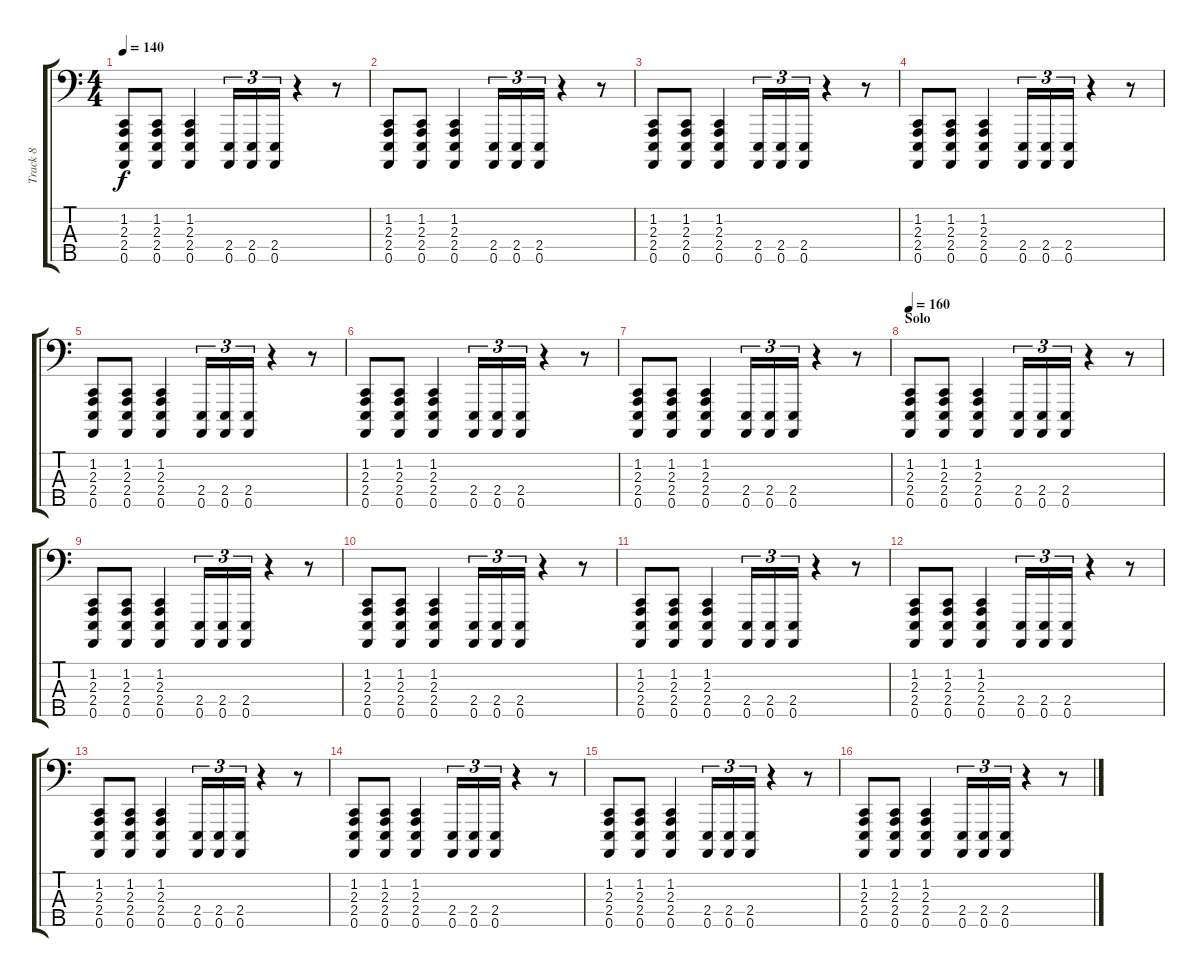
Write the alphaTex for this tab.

\track ("Track 8" "Track 8") {instrument timpani}
\staff {score tabs}
\tuning (E2 B1 G1 D1 A0) {hide}
\ts (4 4)
\tempo 140
\clef f4
\ks c
(1.2 2.3 2.4 0.5).8{dy f} (1.2 2.3 2.4 0.5).8 (1.2 2.3 2.4 0.5).4 (2.4 0.5).16{tu (3 2)} (2.4 0.5).16{tu (3 2)} (2.4 0.5).16{tu (3 2)} r.4 r.8 |
(1.2 2.3 2.4 0.5).8 (1.2 2.3 2.4 0.5).8 (1.2 2.3 2.4 0.5).4 (2.4 0.5).16{tu (3 2)} (2.4 0.5).16{tu (3 2)} (2.4 0.5).16{tu (3 2)} r.4 r.8 |
(1.2 2.3 2.4 0.5).8 (1.2 2.3 2.4 0.5).8 (1.2 2.3 2.4 0.5).4 (2.4 0.5).16{tu (3 2)} (2.4 0.5).16{tu (3 2)} (2.4 0.5).16{tu (3 2)} r.4 r.8 |
(1.2 2.3 2.4 0.5).8 (1.2 2.3 2.4 0.5).8 (1.2 2.3 2.4 0.5).4 (2.4 0.5).16{tu (3 2)} (2.4 0.5).16{tu (3 2)} (2.4 0.5).16{tu (3 2)} r.4 r.8 |
(1.2 2.3 2.4 0.5).8 (1.2 2.3 2.4 0.5).8 (1.2 2.3 2.4 0.5).4 (2.4 0.5).16{tu (3 2)} (2.4 0.5).16{tu (3 2)} (2.4 0.5).16{tu (3 2)} r.4 r.8 |
(1.2 2.3 2.4 0.5).8 (1.2 2.3 2.4 0.5).8 (1.2 2.3 2.4 0.5).4 (2.4 0.5).16{tu (3 2)} (2.4 0.5).16{tu (3 2)} (2.4 0.5).16{tu (3 2)} r.4 r.8 |
(1.2 2.3 2.4 0.5).8 (1.2 2.3 2.4 0.5).8 (1.2 2.3 2.4 0.5).4 (2.4 0.5).16{tu (3 2)} (2.4 0.5).16{tu (3 2)} (2.4 0.5).16{tu (3 2)} r.4 r.8 |
\section ("" "Solo")
\tempo 160
(1.2 2.3 2.4 0.5).8 (1.2 2.3 2.4 0.5).8 (1.2 2.3 2.4 0.5).4 (2.4 0.5).16{tu (3 2)} (2.4 0.5).16{tu (3 2)} (2.4 0.5).16{tu (3 2)} r.4 r.8 |
(1.2 2.3 2.4 0.5).8 (1.2 2.3 2.4 0.5).8 (1.2 2.3 2.4 0.5).4 (2.4 0.5).16{tu (3 2)} (2.4 0.5).16{tu (3 2)} (2.4 0.5).16{tu (3 2)} r.4 r.8 |
(1.2 2.3 2.4 0.5).8 (1.2 2.3 2.4 0.5).8 (1.2 2.3 2.4 0.5).4 (2.4 0.5).16{tu (3 2)} (2.4 0.5).16{tu (3 2)} (2.4 0.5).16{tu (3 2)} r.4 r.8 |
(1.2 2.3 2.4 0.5).8 (1.2 2.3 2.4 0.5).8 (1.2 2.3 2.4 0.5).4 (2.4 0.5).16{tu (3 2)} (2.4 0.5).16{tu (3 2)} (2.4 0.5).16{tu (3 2)} r.4 r.8 |
(1.2 2.3 2.4 0.5).8 (1.2 2.3 2.4 0.5).8 (1.2 2.3 2.4 0.5).4 (2.4 0.5).16{tu (3 2)} (2.4 0.5).16{tu (3 2)} (2.4 0.5).16{tu (3 2)} r.4 r.8 |
(1.2 2.3 2.4 0.5).8 (1.2 2.3 2.4 0.5).8 (1.2 2.3 2.4 0.5).4 (2.4 0.5).16{tu (3 2)} (2.4 0.5).16{tu (3 2)} (2.4 0.5).16{tu (3 2)} r.4 r.8 |
(1.2 2.3 2.4 0.5).8 (1.2 2.3 2.4 0.5).8 (1.2 2.3 2.4 0.5).4 (2.4 0.5).16{tu (3 2)} (2.4 0.5).16{tu (3 2)} (2.4 0.5).16{tu (3 2)} r.4 r.8 |
(1.2 2.3 2.4 0.5).8 (1.2 2.3 2.4 0.5).8 (1.2 2.3 2.4 0.5).4 (2.4 0.5).16{tu (3 2)} (2.4 0.5).16{tu (3 2)} (2.4 0.5).16{tu (3 2)} r.4 r.8 |
(1.2 2.3 2.4 0.5).8 (1.2 2.3 2.4 0.5).8 (1.2 2.3 2.4 0.5).4 (2.4 0.5).16{tu (3 2)} (2.4 0.5).16{tu (3 2)} (2.4 0.5).16{tu (3 2)} r.4 r.8
